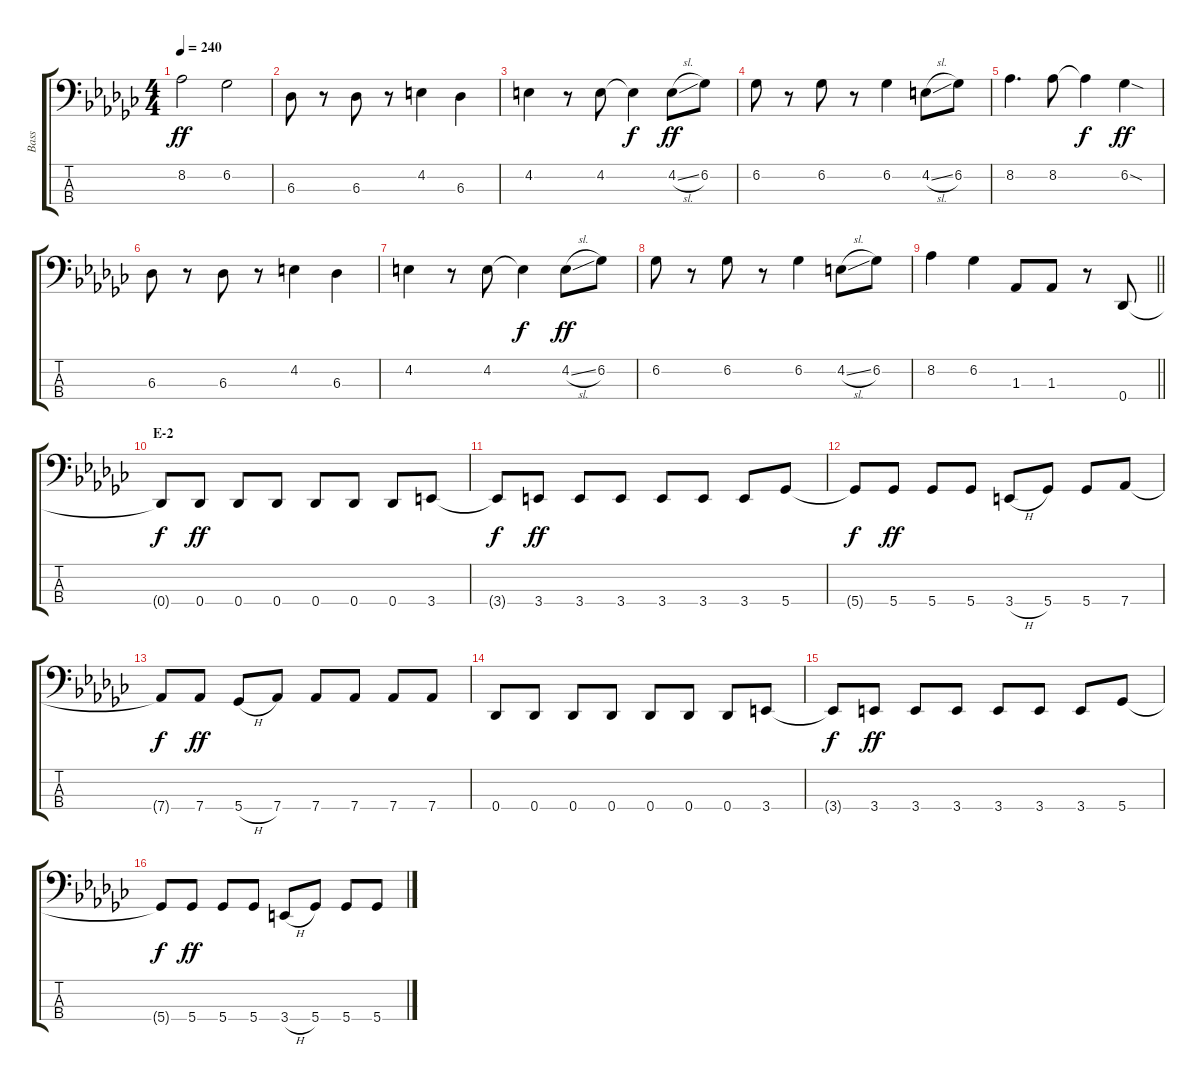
\track ("Bass" "Bass") {instrument electricbasspick}
\staff {score tabs}
\tuning (F2 C2 G1 Db1) {hide}
\ts (4 4)
\tempo 240
\clef f4
\ks gb
8.2.2{dy ff} 6.2.2 |
6.3.8 r.8 6.3.8 r.8 4.2.4 6.3.4 |
4.2.4 r.8 4.2.8 4.2{t}.4{dy f} 4.2{sl}.8{dy ff} 6.2.8 |
6.2.8 r.8 6.2.8 r.8 6.2.4 4.2{sl}.8 6.2.8 |
8.2.4{d} 8.2.8 8.2{t}.4{dy f} 6.2{sod}.4{dy ff} |
6.3.8 r.8 6.3.8 r.8 4.2.4 6.3.4 |
4.2.4 r.8 4.2.8 4.2{t}.4{dy f} 4.2{sl}.8{dy ff} 6.2.8 |
6.2.8 r.8 6.2.8 r.8 6.2.4 4.2{sl}.8 6.2.8 |
\barLineRight lightlight
8.2.4 6.2.4 1.3.8 1.3.8 r.8 0.4.8 |
\section ("" "E-2")
0.4{t}.8{dy f} 0.4.8{dy ff} 0.4.8 0.4.8 0.4.8 0.4.8 0.4.8 3.4.8 |
3.4{t}.8{dy f} 3.4.8{dy ff} 3.4.8 3.4.8 3.4.8 3.4.8 3.4.8 5.4.8 |
5.4{t}.8{dy f} 5.4.8{dy ff} 5.4.8 5.4.8 3.4{h}.8 5.4.8 5.4.8 7.4.8 |
7.4{t}.8{dy f} 7.4.8{dy ff} 5.4{h}.8 7.4.8 7.4.8 7.4.8 7.4.8 7.4.8 |
0.4.8 0.4.8 0.4.8 0.4.8 0.4.8 0.4.8 0.4.8 3.4.8 |
3.4{t}.8{dy f} 3.4.8{dy ff} 3.4.8 3.4.8 3.4.8 3.4.8 3.4.8 5.4.8 |
5.4{t}.8{dy f} 5.4.8{dy ff} 5.4.8 5.4.8 3.4{h}.8 5.4.8 5.4.8 5.4.8
